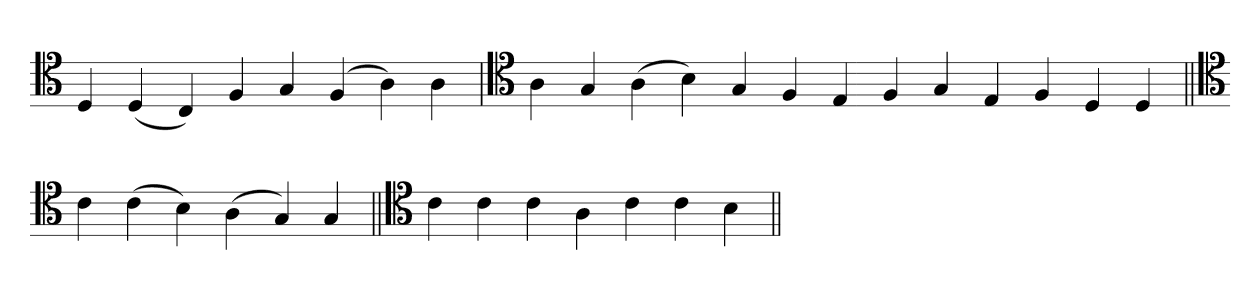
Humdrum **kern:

**kern
*part1
*staff1
*clefC4
=
4D
(4D
4C)
4F
4G
(4F
4A)
4A
=`
*clefC4
4A
4G
(4A
4B)
4G
4F
4E
4F
4G
4E
4F
4D
4D
=||
*clefC4
4c
(4c
4B)
(4A
4G)
4G
=||
*clefC4
4c
4c
4c
4A
4c
4c
4B
=||
*-
